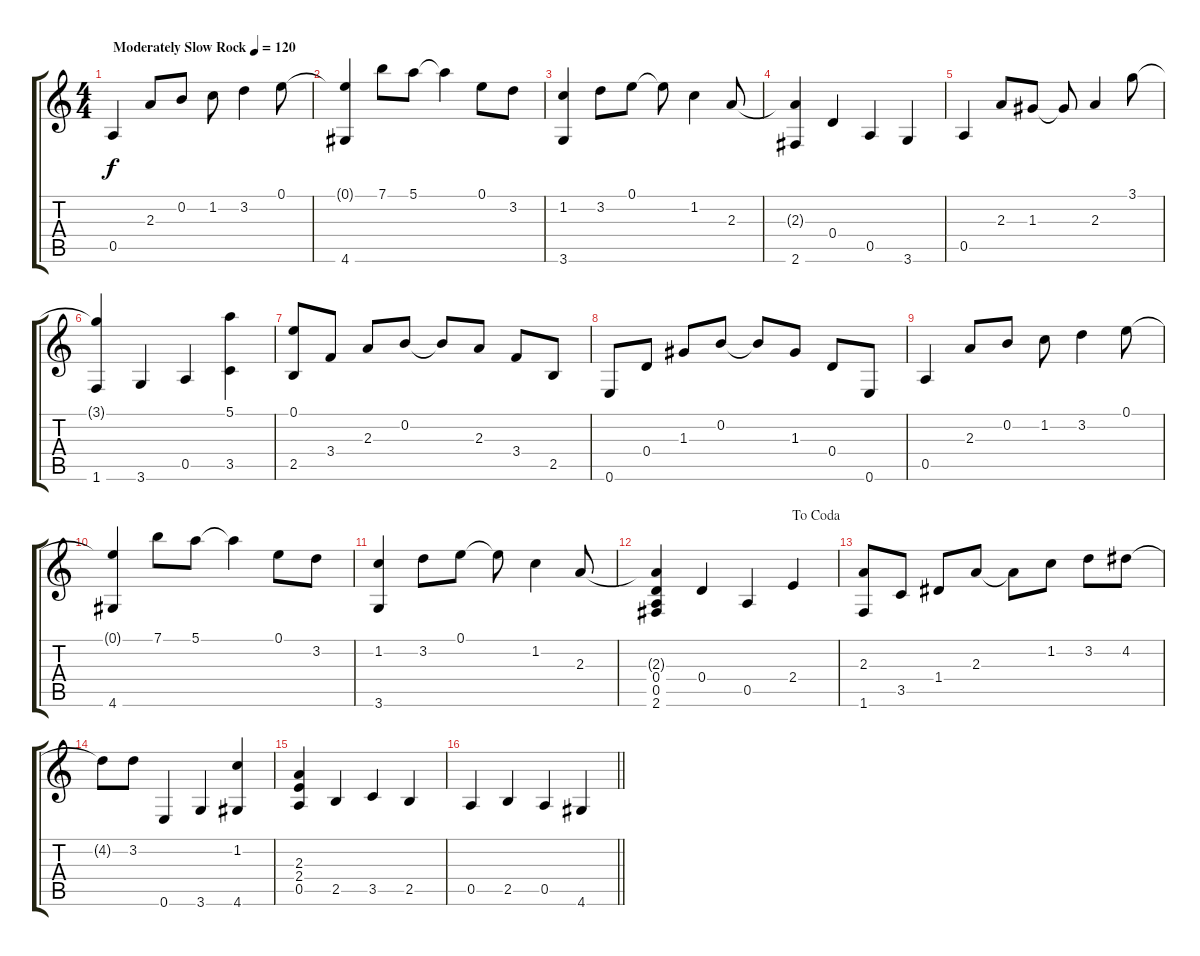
\track "" {instrument acousticguitarsteel}
\staff {score tabs}
\tuning (E4 B3 G3 D3 A2 E2) {hide}
\ts (4 4)
\tempo (120 "Moderately Slow Rock")
\clef g2
\ks c
0.5.4{dy f instrument acousticguitarsteel} 2.3.8 0.2.8 1.2.8 3.2.4 0.1.8 |
(0.1{t} 4.6).4 7.1.8 5.1.8 5.1{t}.4 0.1.8 3.2.8 |
(1.2 3.6).4 3.2.8 0.1.8 0.1{t}.8 1.2.4 2.3.8 |
(2.3{t} 2.6).4 0.4.4 0.5.4 3.6.4 |
0.5.4 2.3.8 1.3.8 1.3{t}.8 2.3.4 3.1.8 |
(3.1{t} 1.6).4 3.6.4 0.5.4 (5.1 3.5).4 |
(0.1 2.5).8 3.4.8 2.3.8 0.2.8 0.2{t}.8 2.3.8 3.4.8 2.5.8 |
0.6.8 0.4.8 1.3.8 0.2.8 0.2{t}.8 1.3.8 0.4.8 0.6.8 |
0.5.4 2.3.8 0.2.8 1.2.8 3.2.4 0.1.8 |
(0.1{t} 4.6).4 7.1.8 5.1.8 5.1{t}.4 0.1.8 3.2.8 |
(1.2 3.6).4 3.2.8 0.1.8 0.1{t}.8 1.2.4 2.3.8 |
\jump dacoda
(2.3{t} 0.4 0.5 2.6).4 0.4.4 0.5.4 2.4.4 |
(2.3 1.6).8 3.5.8 1.4.8 2.3.8 2.3{t}.8 1.2.8 3.2.8 4.2.8 |
4.2{t}.8 3.2.8 0.6.4 3.6.4 (1.2 4.6).4 |
(2.3 2.4 0.5).4 2.5.4 3.5.4 2.5.4 |
\barLineRight lightlight
0.5.4 2.5.4 0.5.4 4.6.4
